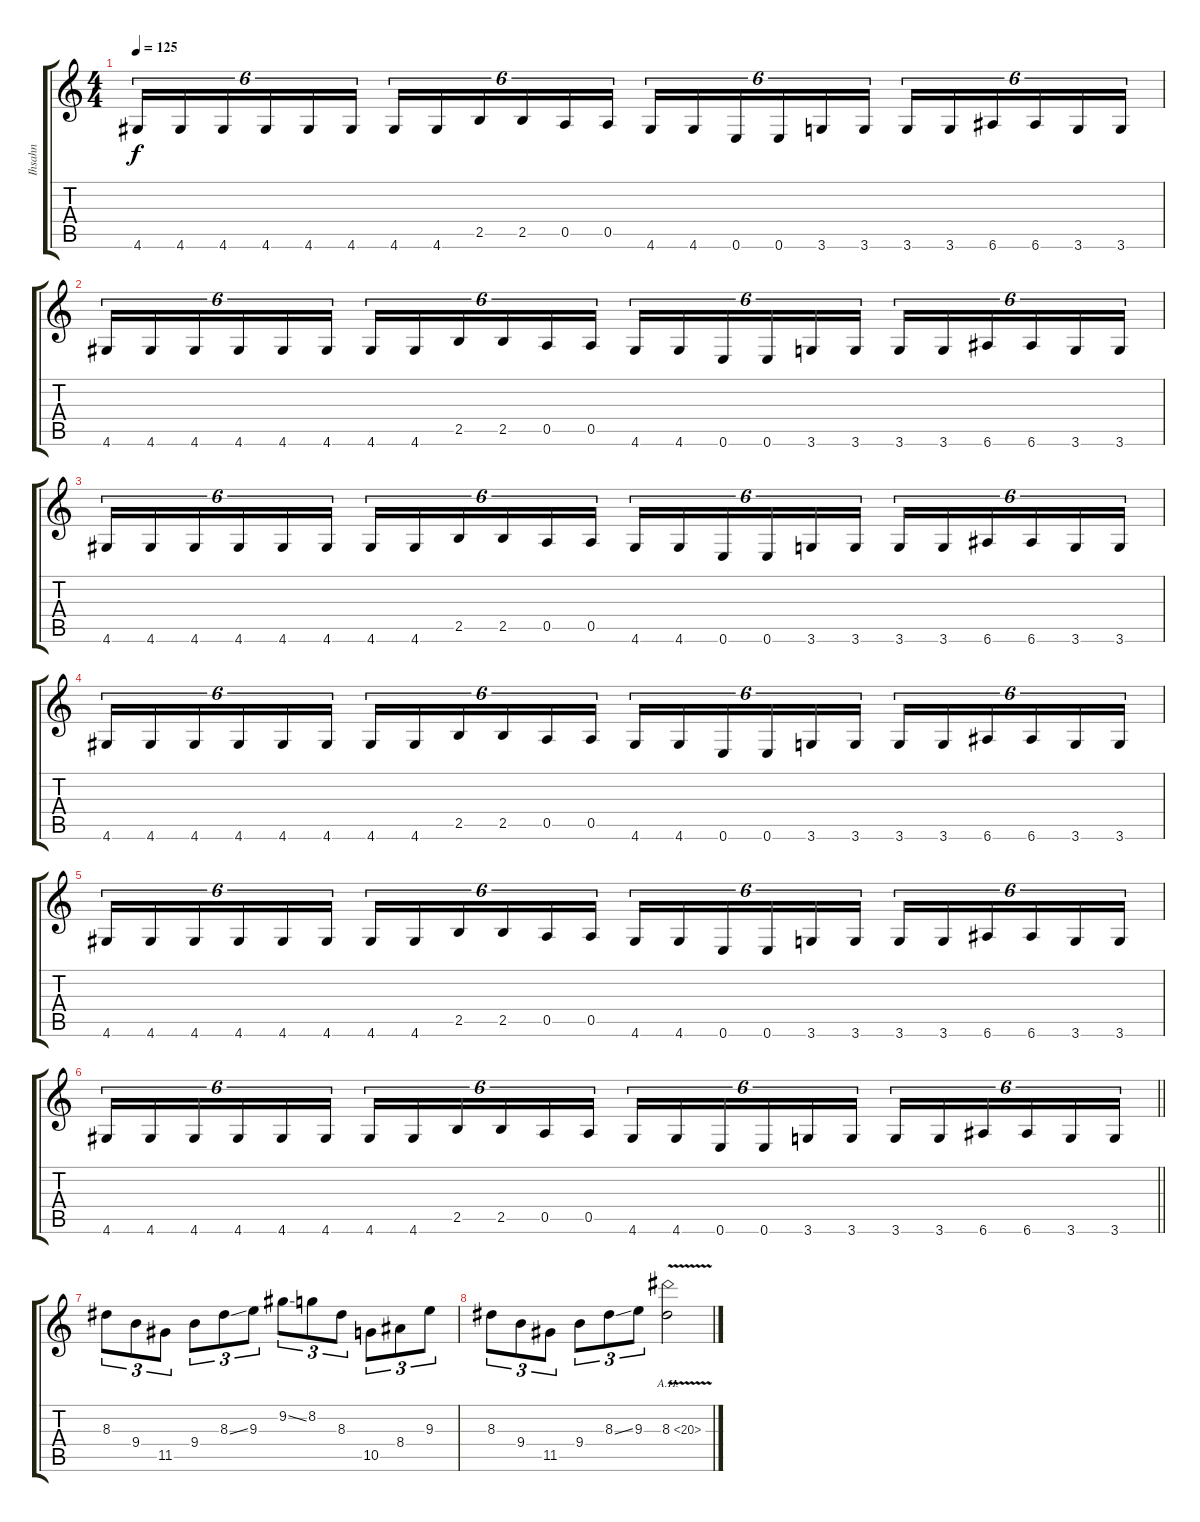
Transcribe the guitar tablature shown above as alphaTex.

\track ("Ihsahn" "Ihsahn") {instrument distortionguitar}
\staff {score tabs}
\tuning (E4 B3 G3 D3 A2 E2) {hide}
\ts (4 4)
\tempo 125
\clef g2
\ks c
4.6.16{tu (6 4) dy f} 4.6.16{tu (6 4)} 4.6.16{tu (6 4)} 4.6.16{tu (6 4)} 4.6.16{tu (6 4)} 4.6.16{tu (6 4)} 4.6.16{tu (6 4)} 4.6.16{tu (6 4)} 2.5.16{tu (6 4)} 2.5.16{tu (6 4)} 0.5.16{tu (6 4)} 0.5.16{tu (6 4)} 4.6.16{tu (6 4)} 4.6.16{tu (6 4)} 0.6.16{tu (6 4)} 0.6.16{tu (6 4)} 3.6.16{tu (6 4)} 3.6.16{tu (6 4)} 3.6.16{tu (6 4)} 3.6.16{tu (6 4)} 6.6.16{tu (6 4)} 6.6.16{tu (6 4)} 3.6.16{tu (6 4)} 3.6.16{tu (6 4)} |
4.6.16{tu (6 4)} 4.6.16{tu (6 4)} 4.6.16{tu (6 4)} 4.6.16{tu (6 4)} 4.6.16{tu (6 4)} 4.6.16{tu (6 4)} 4.6.16{tu (6 4)} 4.6.16{tu (6 4)} 2.5.16{tu (6 4)} 2.5.16{tu (6 4)} 0.5.16{tu (6 4)} 0.5.16{tu (6 4)} 4.6.16{tu (6 4)} 4.6.16{tu (6 4)} 0.6.16{tu (6 4)} 0.6.16{tu (6 4)} 3.6.16{tu (6 4)} 3.6.16{tu (6 4)} 3.6.16{tu (6 4)} 3.6.16{tu (6 4)} 6.6.16{tu (6 4)} 6.6.16{tu (6 4)} 3.6.16{tu (6 4)} 3.6.16{tu (6 4)} |
4.6.16{tu (6 4)} 4.6.16{tu (6 4)} 4.6.16{tu (6 4)} 4.6.16{tu (6 4)} 4.6.16{tu (6 4)} 4.6.16{tu (6 4)} 4.6.16{tu (6 4)} 4.6.16{tu (6 4)} 2.5.16{tu (6 4)} 2.5.16{tu (6 4)} 0.5.16{tu (6 4)} 0.5.16{tu (6 4)} 4.6.16{tu (6 4)} 4.6.16{tu (6 4)} 0.6.16{tu (6 4)} 0.6.16{tu (6 4)} 3.6.16{tu (6 4)} 3.6.16{tu (6 4)} 3.6.16{tu (6 4)} 3.6.16{tu (6 4)} 6.6.16{tu (6 4)} 6.6.16{tu (6 4)} 3.6.16{tu (6 4)} 3.6.16{tu (6 4)} |
4.6.16{tu (6 4)} 4.6.16{tu (6 4)} 4.6.16{tu (6 4)} 4.6.16{tu (6 4)} 4.6.16{tu (6 4)} 4.6.16{tu (6 4)} 4.6.16{tu (6 4)} 4.6.16{tu (6 4)} 2.5.16{tu (6 4)} 2.5.16{tu (6 4)} 0.5.16{tu (6 4)} 0.5.16{tu (6 4)} 4.6.16{tu (6 4)} 4.6.16{tu (6 4)} 0.6.16{tu (6 4)} 0.6.16{tu (6 4)} 3.6.16{tu (6 4)} 3.6.16{tu (6 4)} 3.6.16{tu (6 4)} 3.6.16{tu (6 4)} 6.6.16{tu (6 4)} 6.6.16{tu (6 4)} 3.6.16{tu (6 4)} 3.6.16{tu (6 4)} |
4.6.16{tu (6 4)} 4.6.16{tu (6 4)} 4.6.16{tu (6 4)} 4.6.16{tu (6 4)} 4.6.16{tu (6 4)} 4.6.16{tu (6 4)} 4.6.16{tu (6 4)} 4.6.16{tu (6 4)} 2.5.16{tu (6 4)} 2.5.16{tu (6 4)} 0.5.16{tu (6 4)} 0.5.16{tu (6 4)} 4.6.16{tu (6 4)} 4.6.16{tu (6 4)} 0.6.16{tu (6 4)} 0.6.16{tu (6 4)} 3.6.16{tu (6 4)} 3.6.16{tu (6 4)} 3.6.16{tu (6 4)} 3.6.16{tu (6 4)} 6.6.16{tu (6 4)} 6.6.16{tu (6 4)} 3.6.16{tu (6 4)} 3.6.16{tu (6 4)} |
\barLineRight lightlight
4.6.16{tu (6 4)} 4.6.16{tu (6 4)} 4.6.16{tu (6 4)} 4.6.16{tu (6 4)} 4.6.16{tu (6 4)} 4.6.16{tu (6 4)} 4.6.16{tu (6 4)} 4.6.16{tu (6 4)} 2.5.16{tu (6 4)} 2.5.16{tu (6 4)} 0.5.16{tu (6 4)} 0.5.16{tu (6 4)} 4.6.16{tu (6 4)} 4.6.16{tu (6 4)} 0.6.16{tu (6 4)} 0.6.16{tu (6 4)} 3.6.16{tu (6 4)} 3.6.16{tu (6 4)} 3.6.16{tu (6 4)} 3.6.16{tu (6 4)} 6.6.16{tu (6 4)} 6.6.16{tu (6 4)} 3.6.16{tu (6 4)} 3.6.16{tu (6 4)} |
8.3.8{tu (3 2)} 9.4.8{tu (3 2)} 11.5.8{tu (3 2)} 9.4.8{tu (3 2)} 8.3{ss}.8{tu (3 2)} 9.3.8{tu (3 2)} 9.2{ss}.8{tu (3 2)} 8.2.8{tu (3 2)} 8.3.8{tu (3 2)} 10.5.8{tu (3 2)} 8.4.8{tu (3 2)} 9.3.8{tu (3 2)} |
8.3.8{tu (3 2)} 9.4.8{tu (3 2)} 11.5.8{tu (3 2)} 9.4.8{tu (3 2)} 8.3{ss}.8{tu (3 2)} 9.3.8{tu (3 2)} 8.3{ah 12 v}.2
